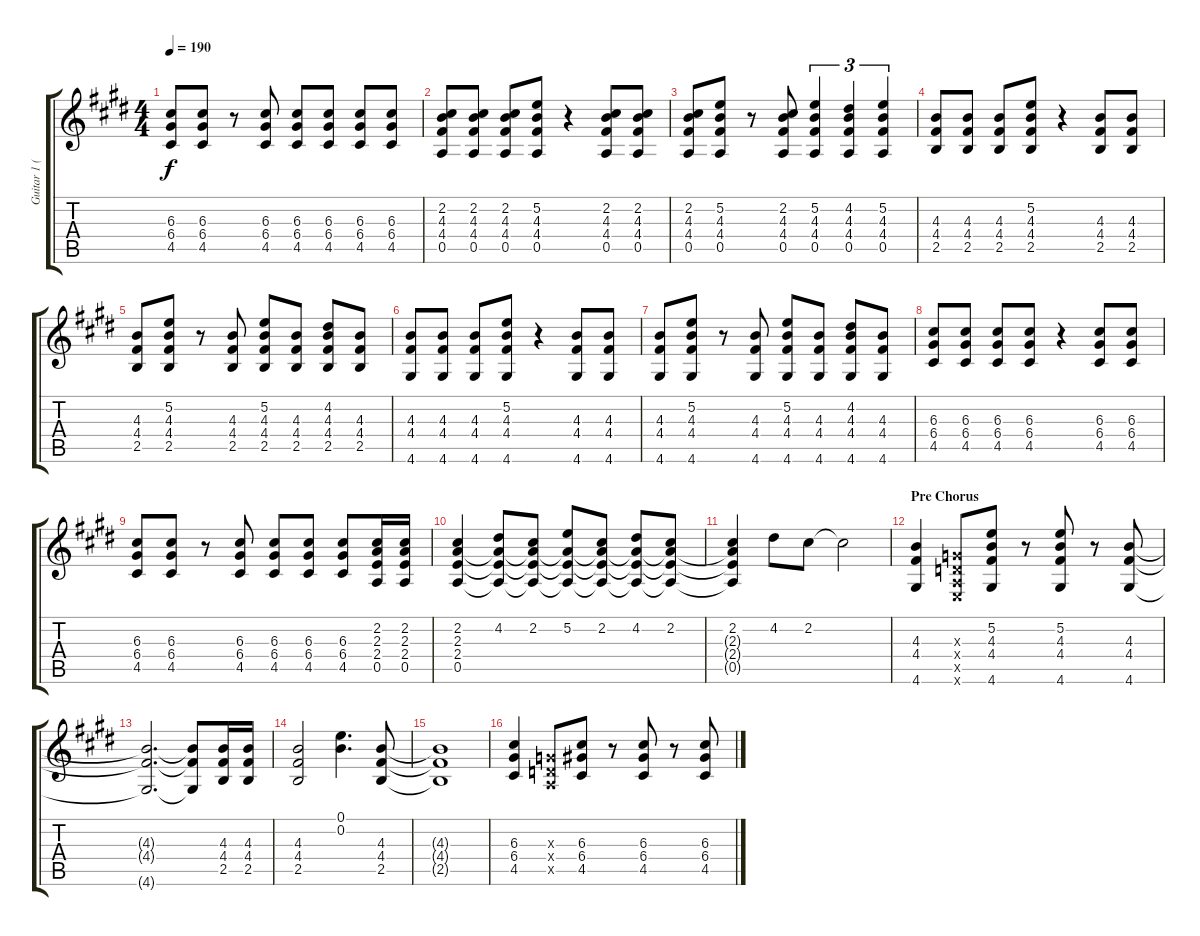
\track ("Guitar 1 (Rhythm)" "Guitar 1 (") {instrument distortionguitar}
\staff {score tabs}
\tuning (E4 B3 G3 D3 A2 E2) {hide}
\ts (4 4)
\tempo 190
\clef g2
\ks e
(6.3 6.4 4.5).8{dy f} (6.3 6.4 4.5).8 r.8 (6.3 6.4 4.5).8 (6.3 6.4 4.5).8 (6.3 6.4 4.5).8 (6.3 6.4 4.5).8 (6.3 6.4 4.5).8 |
(2.2 4.3 4.4 0.5).8 (2.2 4.3 4.4 0.5).8 (2.2 4.3 4.4 0.5).8 (5.2 4.3 4.4 0.5).8 r.4 (2.2 4.3 4.4 0.5).8 (2.2 4.3 4.4 0.5).8 |
(2.2 4.3 4.4 0.5).8 (5.2 4.3 4.4 0.5).8 r.8 (2.2 4.3 4.4 0.5).8 (5.2 4.3 4.4 0.5).4{tu (3 2)} (4.2 4.3 4.4 0.5).4{tu (3 2)} (5.2 4.3 4.4 0.5).4{tu (3 2)} |
(4.3 4.4 2.5).8 (4.3 4.4 2.5).8 (4.3 4.4 2.5).8 (5.2 4.3 4.4 2.5).8 r.4 (4.3 4.4 2.5).8 (4.3 4.4 2.5).8 |
(4.3 4.4 2.5).8 (5.2 4.3 4.4 2.5).8 r.8 (4.3 4.4 2.5).8 (5.2 4.3 4.4 2.5).8 (4.3 4.4 2.5).8 (4.2 4.3 4.4 2.5).8 (4.3 4.4 2.5).8 |
(4.3 4.4 4.6).8 (4.3 4.4 4.6).8 (4.3 4.4 4.6).8 (5.2 4.3 4.4 4.6).8 r.4 (4.3 4.4 4.6).8 (4.3 4.4 4.6).8 |
(4.3 4.4 4.6).8 (5.2 4.3 4.4 4.6).8 r.8 (4.3 4.4 4.6).8 (5.2 4.3 4.4 4.6).8 (4.3 4.4 4.6).8 (4.2 4.3 4.4 4.6).8 (4.3 4.4 4.6).8 |
(6.3 6.4 4.5).8 (6.3 6.4 4.5).8 (6.3 6.4 4.5).8 (6.3 6.4 4.5).8 r.4 (6.3 6.4 4.5).8 (6.3 6.4 4.5).8 |
(6.3 6.4 4.5).8 (6.3 6.4 4.5).8 r.8 (6.3 6.4 4.5).8 (6.3 6.4 4.5).8 (6.3 6.4 4.5).8 (6.3 6.4 4.5).8 (2.2 2.3 2.4 0.5).16 (2.2 2.3 2.4 0.5).16 |
(2.2 2.3 2.4 0.5).4 (4.2 2.3{t} 2.4{t} 0.5{t}).8 (2.2 2.3{t} 2.4{t} 0.5{t}).8 (5.2 2.3{t} 2.4{t} 0.5{t}).8 (2.2 2.3{t} 2.4{t} 0.5{t}).8 (4.2 2.3{t} 2.4{t} 0.5{t}).8 (2.2 2.3{t} 2.4{t} 0.5{t}).8 |
(2.2 2.3{t} 2.4{t} 0.5{t}).4 4.2.8 2.2.8 2.2{t}.2 |
\section ("" "Pre Chorus")
(4.3 4.4 4.6).4 (0.3{x} 0.4{x} 0.5{x} 0.6{x}).8 (5.2 4.3 4.4 4.6).8 r.8 (5.2 4.3 4.4 4.6).8 r.8 (4.3 4.4 4.6).8 |
(4.3{t} 4.4{t} 4.6{t}).2{d} (4.3{t} 4.4{t} 4.6{t}).8 (4.3 4.4 2.5).16 (4.3 4.4 2.5).16 |
(4.3 4.4 2.5).2 (0.1 0.2).4{d} (4.3 4.4 2.5).8 |
(4.3{t} 4.4{t} 2.5{t}).1 |
(6.3 6.4 4.5).4 (0.3{x} 0.4{x} 0.5{x}).8 (6.3 6.4 4.5).8 r.8 (6.3 6.4 4.5).8 r.8 (6.3 6.4 4.5).8
